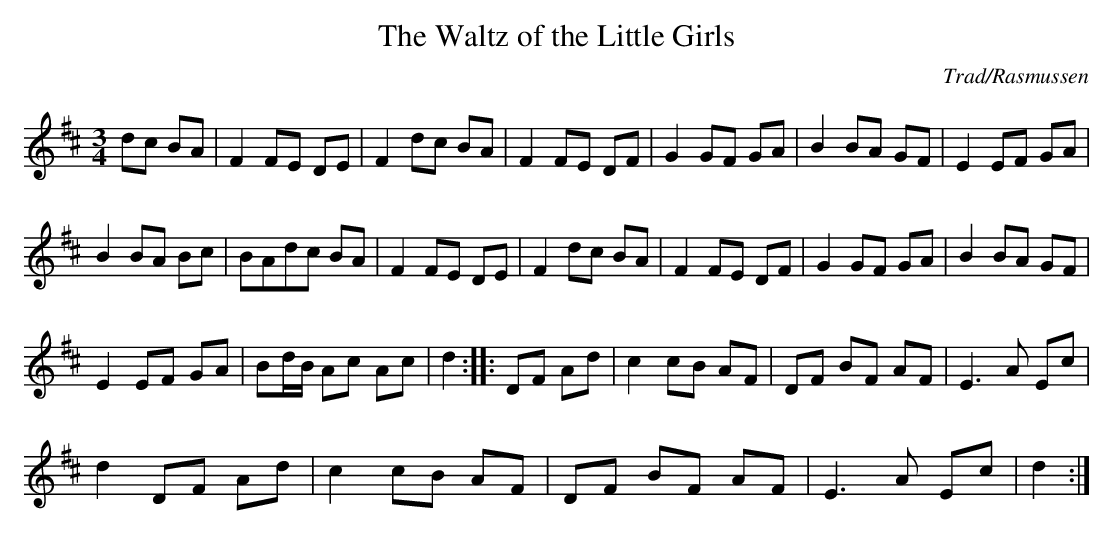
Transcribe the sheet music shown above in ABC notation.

X:1
T:Waltz of the Little Girls, The
C:Trad/Rasmussen
M:3/4
L:1/8
K:D
dc BA|F2 FE DE|F2 dc BA|F2 FE DF|G2 GF GA|B2 BA GF|E2 EF GA|
B2 BA Bc|BAdc BA|F2 FE DE|F2 dc BA|F2 FE DF|G2 GF GA|B2 BA GF|
E2 EF GA|Bd/B/ Ac Ac|d2::DF Ad|c2 cB AF|DF BF AF|E3 A Ec|
d2 DF Ad|c2 cB AF|DF BF AF|E3 A Ec|d2:|
